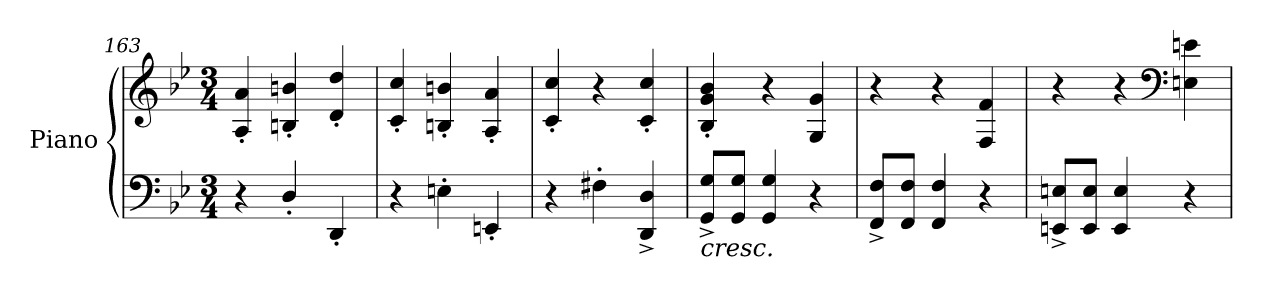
**kern	**kern
*part1	*part1
*staff2	*staff1
*I"Piano	*
*I'Pno	*
*clefF4	*clefG2
*k[b-e-]	*k[b-e-]
*B-:	*B-:
*M3/4	*M3/4
=163	=163
4r	4A/'< 4a/'<
4D'</	4Bn/'< 4bn/'<
4DD'</	4d/'< 4dd/'<
=164	=164
4r	4c/'< 4cc/'<
4En'>\	4Bn/'< 4bn/'<
4EEn'</	4A/'< 4a/'<
=165	=165
4r	4c/'< 4cc/'<
4F#X'>\	4r
4DD/^< 4D/^<	4c/'< 4cc/'<
=166	=166
!LO:TX:b:i:t=cresc.	!
8GG/^< 8G/^<L	4B-/'< 4g/'< 4b-/'<
8GG/ 8G/J	.
4GG/ 4G/	4r
4r	4G/ 4g/
=167	=167
8FF/^< 8F/^<L	4r
8FF/ 8F/J	.
4FF/ 4F/	4r
4r	4F/ 4f/
=168	=168
8EEn/^< 8En/^<L	4r
8EE/ 8E/J	.
4EE/ 4E/	4r
*	*clefF4
4r	4En\ 4en\
=	=
*-	*-
